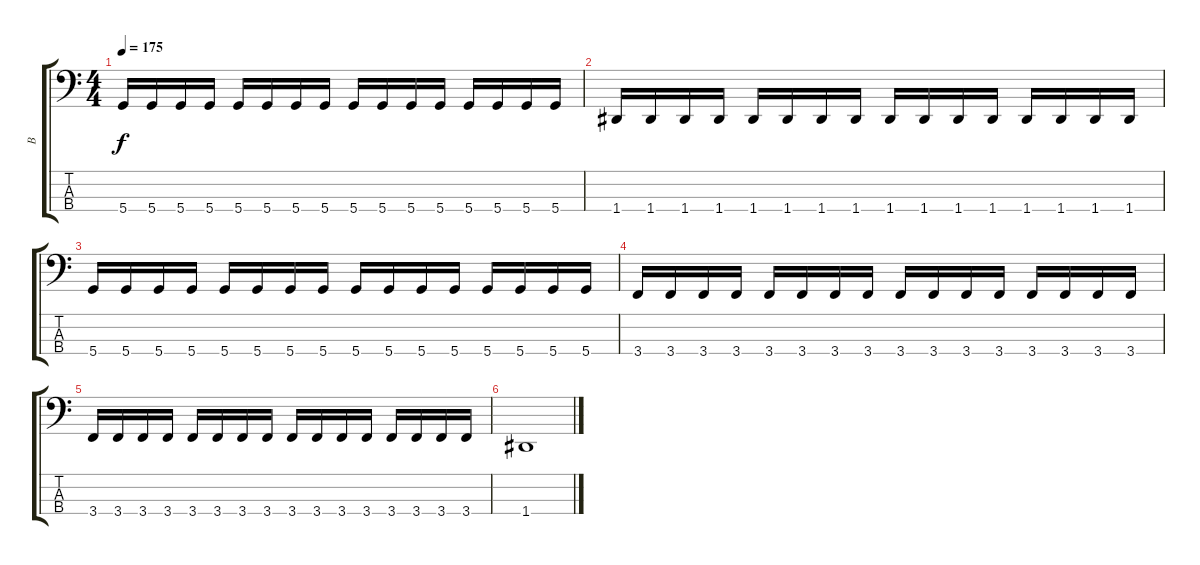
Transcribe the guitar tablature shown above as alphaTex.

\track ("B" "B") {instrument electricbassfinger}
\staff {score tabs}
\tuning (G2 D2 A1 D1) {hide}
\ts (4 4)
\tempo 175
\clef f4
\ks c
5.4.16{dy f} 5.4.16 5.4.16 5.4.16 5.4.16 5.4.16 5.4.16 5.4.16 5.4.16 5.4.16 5.4.16 5.4.16 5.4.16 5.4.16 5.4.16 5.4.16 |
1.4.16 1.4.16 1.4.16 1.4.16 1.4.16 1.4.16 1.4.16 1.4.16 1.4.16 1.4.16 1.4.16 1.4.16 1.4.16 1.4.16 1.4.16 1.4.16 |
5.4.16 5.4.16 5.4.16 5.4.16 5.4.16 5.4.16 5.4.16 5.4.16 5.4.16 5.4.16 5.4.16 5.4.16 5.4.16 5.4.16 5.4.16 5.4.16 |
3.4.16 3.4.16 3.4.16 3.4.16 3.4.16 3.4.16 3.4.16 3.4.16 3.4.16 3.4.16 3.4.16 3.4.16 3.4.16 3.4.16 3.4.16 3.4.16 |
3.4.16 3.4.16 3.4.16 3.4.16 3.4.16 3.4.16 3.4.16 3.4.16 3.4.16 3.4.16 3.4.16 3.4.16 3.4.16 3.4.16 3.4.16 3.4.16 |
1.4.1{volume 0}
